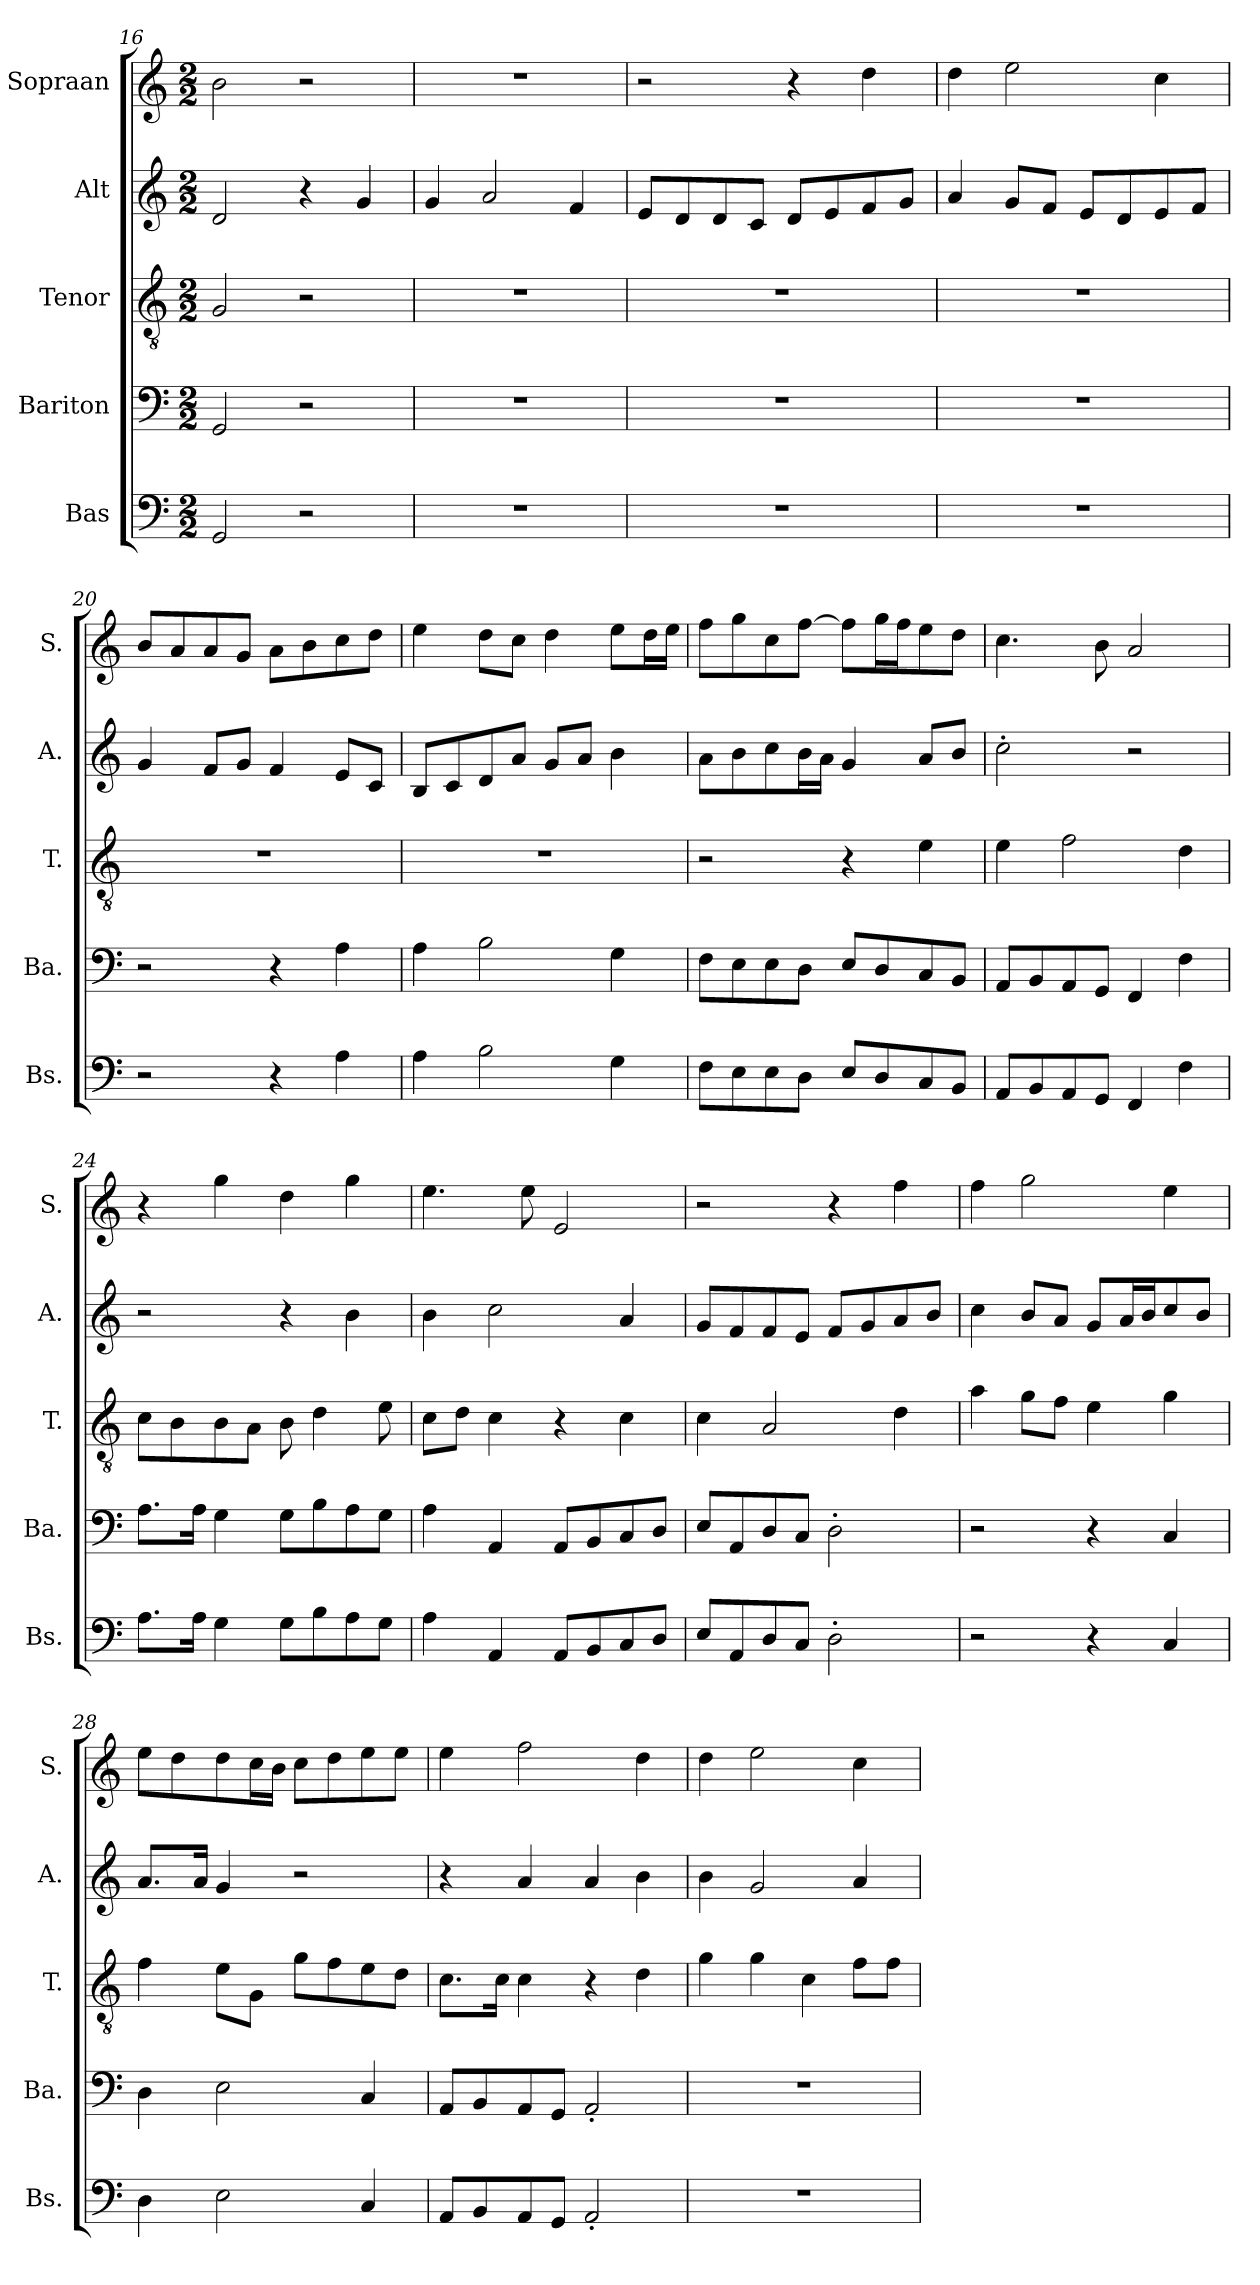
**kern	**kern	**kern	**kern	**kern
*part5	*part4	*part3	*part2	*part1
*staff5	*staff4	*staff3	*staff2	*staff1
*I"Bas	*I"Bariton	*I"Tenor	*I"Alt	*I"Sopraan
*I'Bs.	*I'Ba.	*I'T.	*I'A.	*I'S.
*clefF4	*clefF4	*clefGv2	*clefG2	*clefG2
*k[]	*k[]	*k[]	*k[]	*k[]
*M2/2	*M2/2	*M2/2	*M2/2	*M2/2
=16	=16	=16	=16	=16
2GG/	2GGi/	2G/	2d/	2b\
2r	2r	2r	4r	2r
.	.	.	4g/	.
=17	=17	=17	=17	=17
*	*	*	*	*MM88
1r	1r	1r	4g/	1r
.	.	.	2a/	.
.	.	.	4f/	.
!!LO:PB:g=z
=18	=18	=18	=18	=18
1r	1r	1r	8e/L	2r
.	.	.	8d/	.
.	.	.	8d/	.
.	.	.	8c/J	.
.	.	.	8d/L	4r
.	.	.	8e/	.
.	.	.	8f/	4dd\
.	.	.	8g/J	.
=19	=19	=19	=19	=19
1r	1r	1r	4a/	4dd\
.	.	.	8g/L	2ee\
.	.	.	8f/J	.
.	.	.	8e/L	.
.	.	.	8d/	.
.	.	.	8e/	4cc\
.	.	.	8f/J	.
=20	=20	=20	=20	=20
2r	2r	1r	4g/	8b/L
.	.	.	.	8a/
.	.	.	8f/L	8a/
.	.	.	8g/J	8g/J
4r	4r	.	4f/	8a\L
.	.	.	.	8b\
4A\	4Ai\	.	8e/L	8cc\
.	.	.	8c/J	8dd\J
=21	=21	=21	=21	=21
4A\	4Ai\	1r	8B/L	4ee\
.	.	.	8c/	.
2B\	2Bi\	.	8d/	8dd\L
.	.	.	8a/J	8cc\J
.	.	.	8g/L	4dd\
.	.	.	8a/J	.
4G\	4Gi\	.	4b\	8ee\L
.	.	.	.	16dd\L
.	.	.	.	16ee\JJ
=22	=22	=22	=22	=22
8F\L	8Fi\L	2r	8a\L	8ff\L
8E\	8Ei\	.	8b\	8gg\
8E\	8Ei\	.	8cc\	8cc\
8D\J	8Di\J	.	16b\L	[8ff\J
.	.	.	16a\JJ	.
8E/L	8Ei/L	4r	4g/	8ff\L]
8D/	8Di/	.	.	16gg\L
.	.	.	.	16ff\J
8C/	8Ci/	4e\	8a/L	8ee\
8BB/J	8BBi/J	.	8b/J	8dd\J
!!LO:LB:g=z
=23	=23	=23	=23	=23
8AA/L	8AAi/L	4e\	2cc'\	4.cc\
8BB/	8BBi/	.	.	.
8AA/	8AAi/	2f\	.	.
8GG/J	8GGi/J	.	.	8b\
4FF/	4FFi/	.	2r	2a/
4F\	4Fi\	4d\	.	.
=24	=24	=24	=24	=24
8.A\L	8.Ai\L	8c\L	2r	4r
.	.	8B\	.	.
16A\Jk	16Ai\Jk	.	.	.
4G\	4Gi\	8B\	.	4gg\
.	.	8A\J	.	.
8G\L	8Gi\L	8B\	4r	4dd\
8B\	8Bi\	4d\	.	.
8A\	8Ai\	.	4b\	4gg\
8G\J	8Gi\J	8e\	.	.
=25	=25	=25	=25	=25
4A\	4Ai\	8c\L	4b\	4.ee\
.	.	8d\J	.	.
4AA/	4AAi/	4c\	2cc\	.
.	.	.	.	8ee\
8AA/L	8AAi/L	4r	.	2e/
8BB/	8BBi/	.	.	.
8C/	8Ci/	4c\	4a/	.
8D/J	8Di/J	.	.	.
=26	=26	=26	=26	=26
8E/L	8Ei/L	4c\	8g/L	2r
8AA/	8AAi/	.	8f/	.
8D/	8Di/	2A/	8f/	.
8C/J	8Ci/J	.	8e/J	.
2D'\	2D'i\	.	8f/L	4r
.	.	.	8g/	.
.	.	4d\	8a/	4ff\
.	.	.	8b/J	.
=27	=27	=27	=27	=27
2r	2r	4a\	4cc\	4ff\
.	.	8g\L	8b/L	2gg\
.	.	8f\J	8a/J	.
4r	4r	4e\	8g/L	.
.	.	.	16a/L	.
.	.	.	16b/J	.
4C/	4Ci/	4g\	8cc/	4ee\
.	.	.	8b/J	.
!!LO:PB:g=z
=28	=28	=28	=28	=28
4D\	4Di\	4f\	8.a/L	8ee\L
.	.	.	.	8dd\
.	.	.	16a/Jk	.
2E\	2Ei\	8e\L	4g/	8dd\
.	.	8G\J	.	16cc\L
.	.	.	.	16b\JJ
.	.	8g\L	2r	8cc\L
.	.	8f\	.	8dd\
4C/	4Ci/	8e\	.	8ee\
.	.	8d\J	.	8ee\J
=29	=29	=29	=29	=29
8AA/L	8AAi/L	8.c\L	4r	4ee\
8BB/	8BBi/	.	.	.
.	.	16c\Jk	.	.
8AA/	8AAi/	4c\	4a/	2ff\
8GG/J	8GGi/J	.	.	.
2AA'/	2AA'i/	4r	4a/	.
.	.	4d\	4b\	4dd\
=30	=30	=30	=30	=30
1r	1r	4g\	4b\	4dd\
.	.	4g\	2g/	2ee\
.	.	4c\	.	.
.	.	8f\L	4a/	4cc\
.	.	8f\J	.	.
=	=	=	=	=
*-	*-	*-	*-	*-
